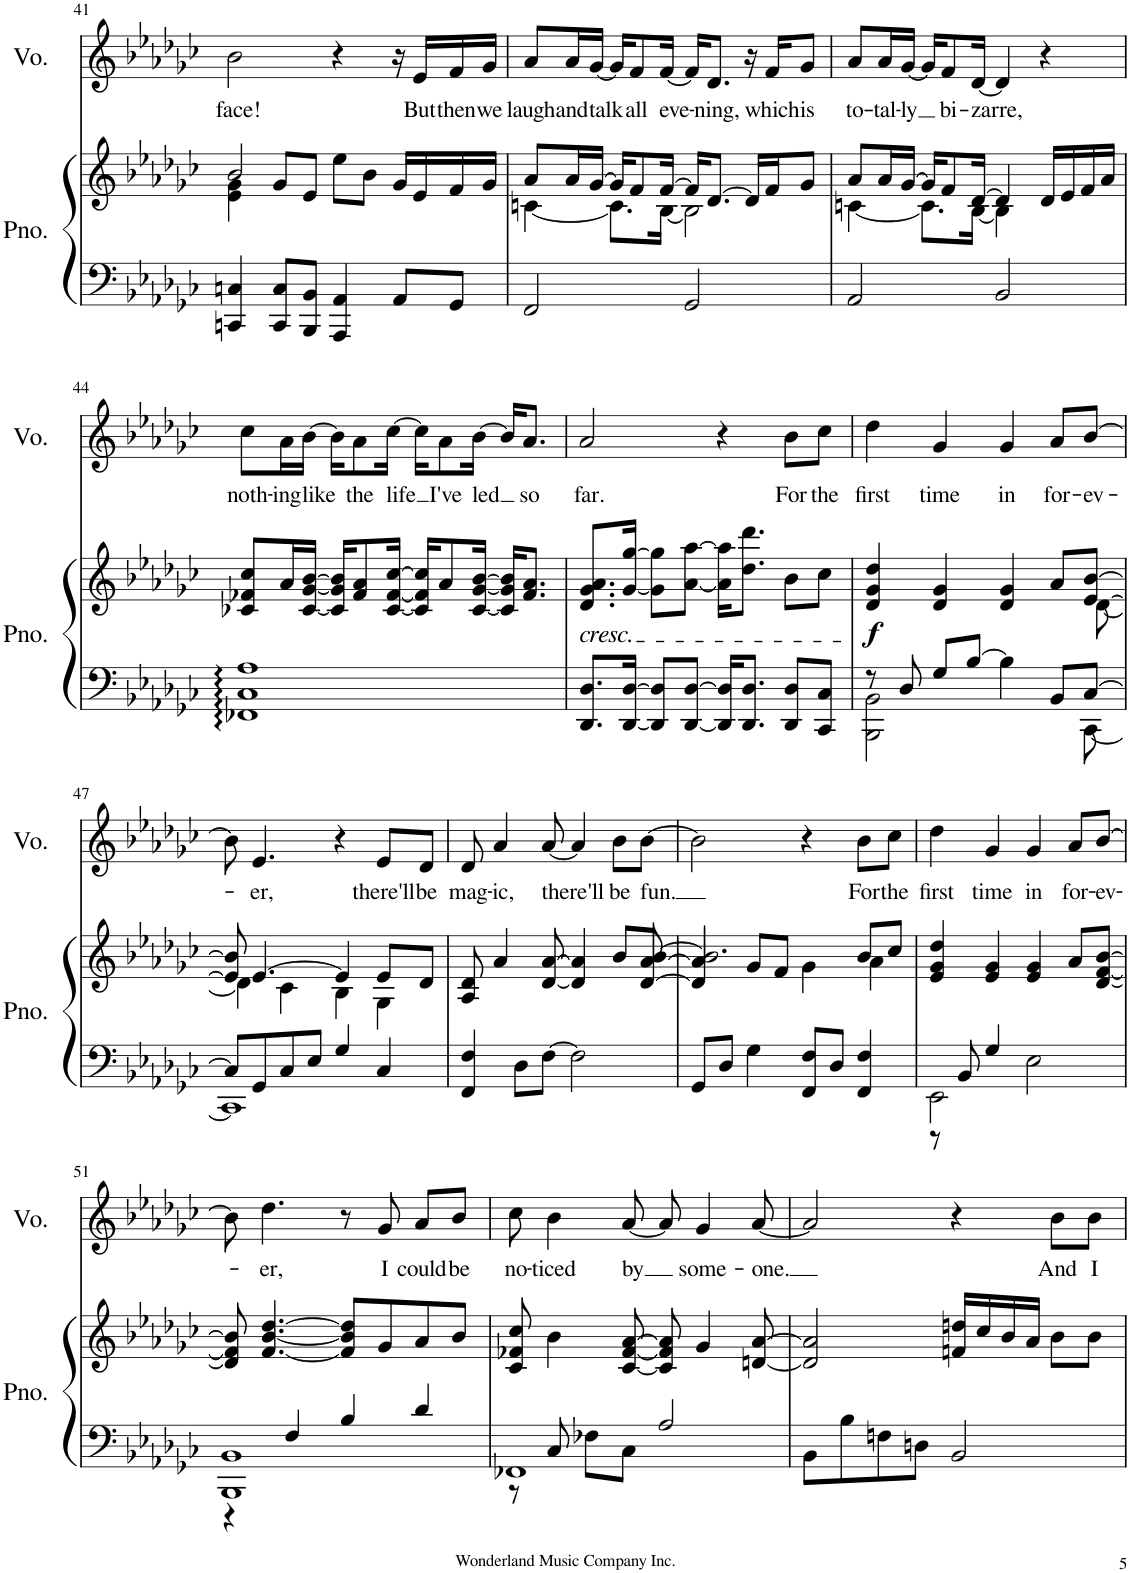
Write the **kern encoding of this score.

**kern	**kern	**dynam	**kern	**text
*part2	*part2	*part2	*part1	*part1
*staff3	*staff2	*staff2/3	*staff1	*staff1
*I"Piano	*	*	*I"Voice	*
*I'Pno.	*	*	*I'Vo.	*
!!LO:PB:g=z
*clefF4	*clefG2	*	*clefG2	*
*k[b-e-a-d-g-c-]	*k[b-e-a-d-g-c-]	*	*k[b-e-a-d-g-c-]	*
*M4/4	*M4/4	*	*M4/4	*
=41	=41	=41	=41	=41
*	*^	*	*	*
!	!	!	!	!	!LO:LY:b
4CCn/ 4Cn/	4e-\ 4g-\	2b-/	.	2b-\	face!
8CC/ 8C/L	8g-/L	.	.	.	.
8BBB-/ 8BB-/J	8e-/J	.	.	.	.
4AAA-/ 4AA-/	8ee-\L	2ryy	.	4r	.
.	8b-\J	.	.	.	.
8AA-/L	16g-/LL	.	.	16r	.
!	!	!	!	!	!LO:LY:b
.	16e-/	.	.	16e-/LL	But
!	!	!	!	!	!LO:LY:b
8GG-/J	16f/	.	.	16f/	then
!	!	!	!	!	!LO:LY:b
.	16g-/JJ	.	.	16g-/JJ	we
=42	=42	=42	=42	=42	=42
!	!	!	!	!	!LO:LY:b
2FF/	8a-/L	[4cn\	.	8a-/L	laugh
!	!	!	!	!	!LO:LY:b
.	16a-/L	.	.	16a-/L	and
!	!	!	!	!	!LO:LY:b
.	[16g-/JJ	.	.	[16g-/JJ	talk
.	16g-/KL]	8.c\L]	.	16g-/KL]	.
!	!	!	!	!	!LO:LY:b
.	8f/	.	.	8f/	all
!	!	!	!	!	!LO:LY:b
.	[16f/Jk	[16B-\Jk	.	[16f/Jk	eve-
2GG-/	16f/KL]	2B-\]	.	16f/KL]	.
!	!	!	!	!	!LO:LY:b
.	[8.d-/J	.	.	8.d-/J	-ning,
.	16d-/LL]	.	.	16r	.
!	!	!	!	!	!LO:LY:b
.	16f/J	.	.	16f/KL	which
!	!	!	!	!	!LO:LY:b
.	8g-/J	.	.	8g-/J	is
=43	=43	=43	=43	=43	=43
!	!	!	!	!	!LO:LY:b
2AA-/	8a-/L	[4cn\	.	8a-/L	to-
!	!	!	!	!	!LO:LY:b
.	16a-/L	.	.	16a-/L	-tal-
!	!	!	!	!	!LO:LY:b
.	[16g-/JJ	.	.	[16g-/JJ	-ly
.	16g-/KL]	8.c\L]	.	16g-/KL]	.
!	!	!	!	!	!LO:LY:b
.	8f/	.	.	8f/	bi-
!	!	!	!	!	!LO:LY:b
.	[16d-/Jk	[16B-\Jk	.	[16d-/Jk	-zarre,
2BB-/	4d-/]	4B-\]	.	4d-/]	.
.	16d-/LL	4ryy	.	4r	.
.	16e-/	.	.	.	.
.	16f/	.	.	.	.
.	16a-/JJ	.	.	.	.
*	*v	*v	*	*	*
!!LO:LB:g=z
=44	=44	=44	=44	=44
!	!	!	!	!LO:LY:b
1FF-X 1C- 1A-	8c-X/ 8f-X/ 8cc-/L	.	8cc-\L	noth-
!	!	!	!	!LO:LY:b
.	16a-/L	.	16a-\L	-ing
!	!	!	!	!LO:LY:b
.	[16c-/ [16g-/ [16b-/JJ	.	[16b-\JJ	like
.	16c-/] 16g-/] 16b-/]KL	.	16b-\KL]	.
!	!	!	!	!LO:LY:b
.	8f-/ 8a-/	.	8a-\	the
!	!	!	!	!LO:LY:b
.	[16c-/ [16f-/ [16cc-/Jk	.	[16cc-\Jk	life
.	16c-/] 16f-/] 16cc-/]KL	.	16cc-\KL]	.
!	!	!	!	!LO:LY:b
.	8a-/	.	8a-\	I've
!	!	!	!	!LO:LY:b
.	[16c-/ [16g-/ [16b-/Jk	.	[16b-\Jk	led
.	16c-/] 16g-/] 16b-/]KL	.	16b-/KL]	.
!	!	!	!	!LO:LY:b
.	8.f-/ 8.a-/J	.	8.a-/J	so
=45	=45	=45	=45	=45
!	!LO:TX:b:i:t=cresc.	!	!	!
!	!	!	!	!LO:LY:b
8.DD-/ 8.D-/L	8.d-/ 8.g-/ 8.a-/L	.	2a-/	far.
[16DD-/ [16D-/Jk	[16g-/ [16gg-/Jk	.	.	.
8DD-/] 8D-/]L	8g-\] 8gg-\]L	.	.	.
[8DD-/ [8D-/J	[8a-\ [8aa-\J	.	.	.
16DD-/] 16D-/]KL	16a-\] 16aa-\]KL	.	4r	.
8.DD-/ 8.D-/J	8.dd-\ 8.ddd-\J	.	.	.
!	!	!	!	!LO:LY:b
8DD-/ 8D-/L	8b-\L	.	8b-\L	For
!	!	!	!	!LO:LY:b
8CC-/ 8C-/J	8cc-\J	.	8cc-\J	the
=46	=46	=46	=46	=46
*^	*^	*	*	*
!	!	!	!	!LO:DY:b	!	!LO:LY:b
8r	2BBB-\ 2BB-\	4d-/ 4g-/ 4dd-/	2..ryy	f	4dd-\	first
8D-/	.	.	.	.	.	.
!	!	!	!	!	!	!LO:LY:b
8G-/L	.	4d-/ 4g-/	.	.	4g-/	time
[8B-/J	.	.	.	.	.	.
!	!	!	!	!	!	!LO:LY:b
4B-\]	4.ryy	4d-/ 4g-/	.	.	4g-/	in
!	!	!	!	!	!	!LO:LY:b
8BB-/L	.	8a-/L	.	.	8a-/L	for-
!	!	!	!	!	!	!LO:LY:b
[8C-/J	[8CC-\	[8e-/ [8b-/J	[8d-\	.	[8b-/J	-ev-
!!LO:LB:g=z
=47	=47	=47	=47	=47	=47	=47
8C-/L]	1CC-]	8e-/] 8b-/]	4d-\]	.	8b-\]	.
!	!	!	!	!	!	!LO:LY:b
8GG-/	.	[4.e-/	.	.	4.e-/	-er,
8C-/	.	.	4c-\	.	.	.
8E-/J	.	.	.	.	.	.
4G-/	.	4e-/]	4B-\	.	4r	.
!	!	!	!	!	!	!LO:LY:b
4C-/	.	8e-/L	4G-\	.	8e-/L	there'll
!	!	!	!	!	!	!LO:LY:b
.	.	8d-/J	.	.	8d-/J	be
*v	*v	*	*	*	*	*
=48	=48	=48	=48	=48	=48
!	!	!	!	!	!LO:LY:b
4FF/ 4F/	8A-/ 8d-/	2..ryy	.	8d-/	mag-
!	!	!	!	!	!LO:LY:b
.	4a-/	.	.	4a-/	-ic,
8D-\L	.	.	.	.	.
!	!	!	!	!	!LO:LY:b
[8F\J	[8d-/ [8a-/	.	.	[8a-/	there'll
2F\]	4d-/] 4a-/]	.	.	4a-/]	.
!	!	!	!	!	!LO:LY:b
.	8b-/L	.	.	8b-\L	be
!	!	!	!	!	!LO:LY:b
.	[8d-/ [8a-/J	[8b-/	.	[8b-\J	fun.
=49	=49	=49	=49	=49	=49
8GG-/L	4d-/] 4a-/]	2.b-/]	.	2b-\]	.
8D-/J	.	.	.	.	.
4G-\	8g-/L	.	.	.	.
.	8f/J	.	.	.	.
8FF/ 8F/L	4g-\	.	.	4r	.
8D-/J	.	.	.	.	.
!	!	!	!	!	!LO:LY:b
4FF/ 4F/	8b-/L	4a-\	.	8b-\L	For
!	!	!	!	!	!LO:LY:b
.	8cc-/J	.	.	8cc-\J	the
*	*v	*v	*	*	*
=50	=50	=50	=50	=50
*^	*	*	*	*
!	!	!	!	!	!LO:LY:b
2EE-\	8r	4e-/ 4g-/ 4dd-/	.	4dd-\	first
.	8BB-/	.	.	.	.
!	!	!	!	!	!LO:LY:b
.	4G-/	4e-/ 4g-/	.	4g-/	time
!	!	!	!	!	!LO:LY:b
2E-\	2ryy	4e-/ 4g-/	.	4g-/	in
!	!	!	!	!	!LO:LY:b
.	.	8a-/L	.	8a-/L	for-
!	!	!	!	!	!LO:LY:b
.	.	[8d-/ [8f/ [8b-/J	.	[8b-/J	-ev-
!!LO:LB:g=z
=51	=51	=51	=51	=51	=51
1BBB- 1BB-	4r	8d-/] 8f/] 8b-/]	.	8b-\]	.
!	!	!	!	!	!LO:LY:b
.	.	[4.f/ [4.b-/ [4.dd-/	.	4.dd-\	-er,
.	4F/	.	.	.	.
.	4B-/	8f/] 8b-/] 8dd-/]L	.	8r	.
!	!	!	!	!	!LO:LY:b
.	.	8g-/	.	8g-/	I
!	!	!	!	!	!LO:LY:b
.	4d-/	8a-/	.	8a-/L	could
!	!	!	!	!	!LO:LY:b
.	.	8b-/J	.	8b-/J	be
=52	=52	=52	=52	=52	=52
!	!	!	!	!	!LO:LY:b
1FF-X	8r	8c-/ 8f-X/ 8cc-/	.	8cc-\	no-
!	!	!	!	!	!LO:LY:b
.	8C-/	4b-\	.	4b-\	-ticed
.	8F-X\L	.	.	.	.
!	!	!	!	!	!LO:LY:b
.	8C-\J	[8c-/ [8f-/ [8a-/	.	[8a-/	by
.	2A-/	8c-/] 8f-/] 8a-/]	.	8a-/]	.
!	!	!	!	!	!LO:LY:b
.	.	4g-/	.	4g-/	some-
!	!	!	!	!	!LO:LY:b
.	.	[8dn/ [8a-/	.	[8a-/	-one.
*v	*v	*	*	*	*
=53	=53	=53	=53	=53
8BB-\L	2d/] 2a-/]	.	2a-/]	.
8B-\	.	.	.	.
8Fn\	.	.	.	.
8Dn\J	.	.	.	.
2BB-/	16fn/ 16ddn/LL	.	4r	.
.	16cc-/	.	.	.
.	16b-/	.	.	.
.	16a-/JJ	.	.	.
!	!	!	!	!LO:LY:b
.	8b-\L	.	8b-\L	And
!	!	!	!	!LO:LY:b
.	8b-\J	.	8b-\J	I
=	=	=	=	=
*-	*-	*-	*-	*-
